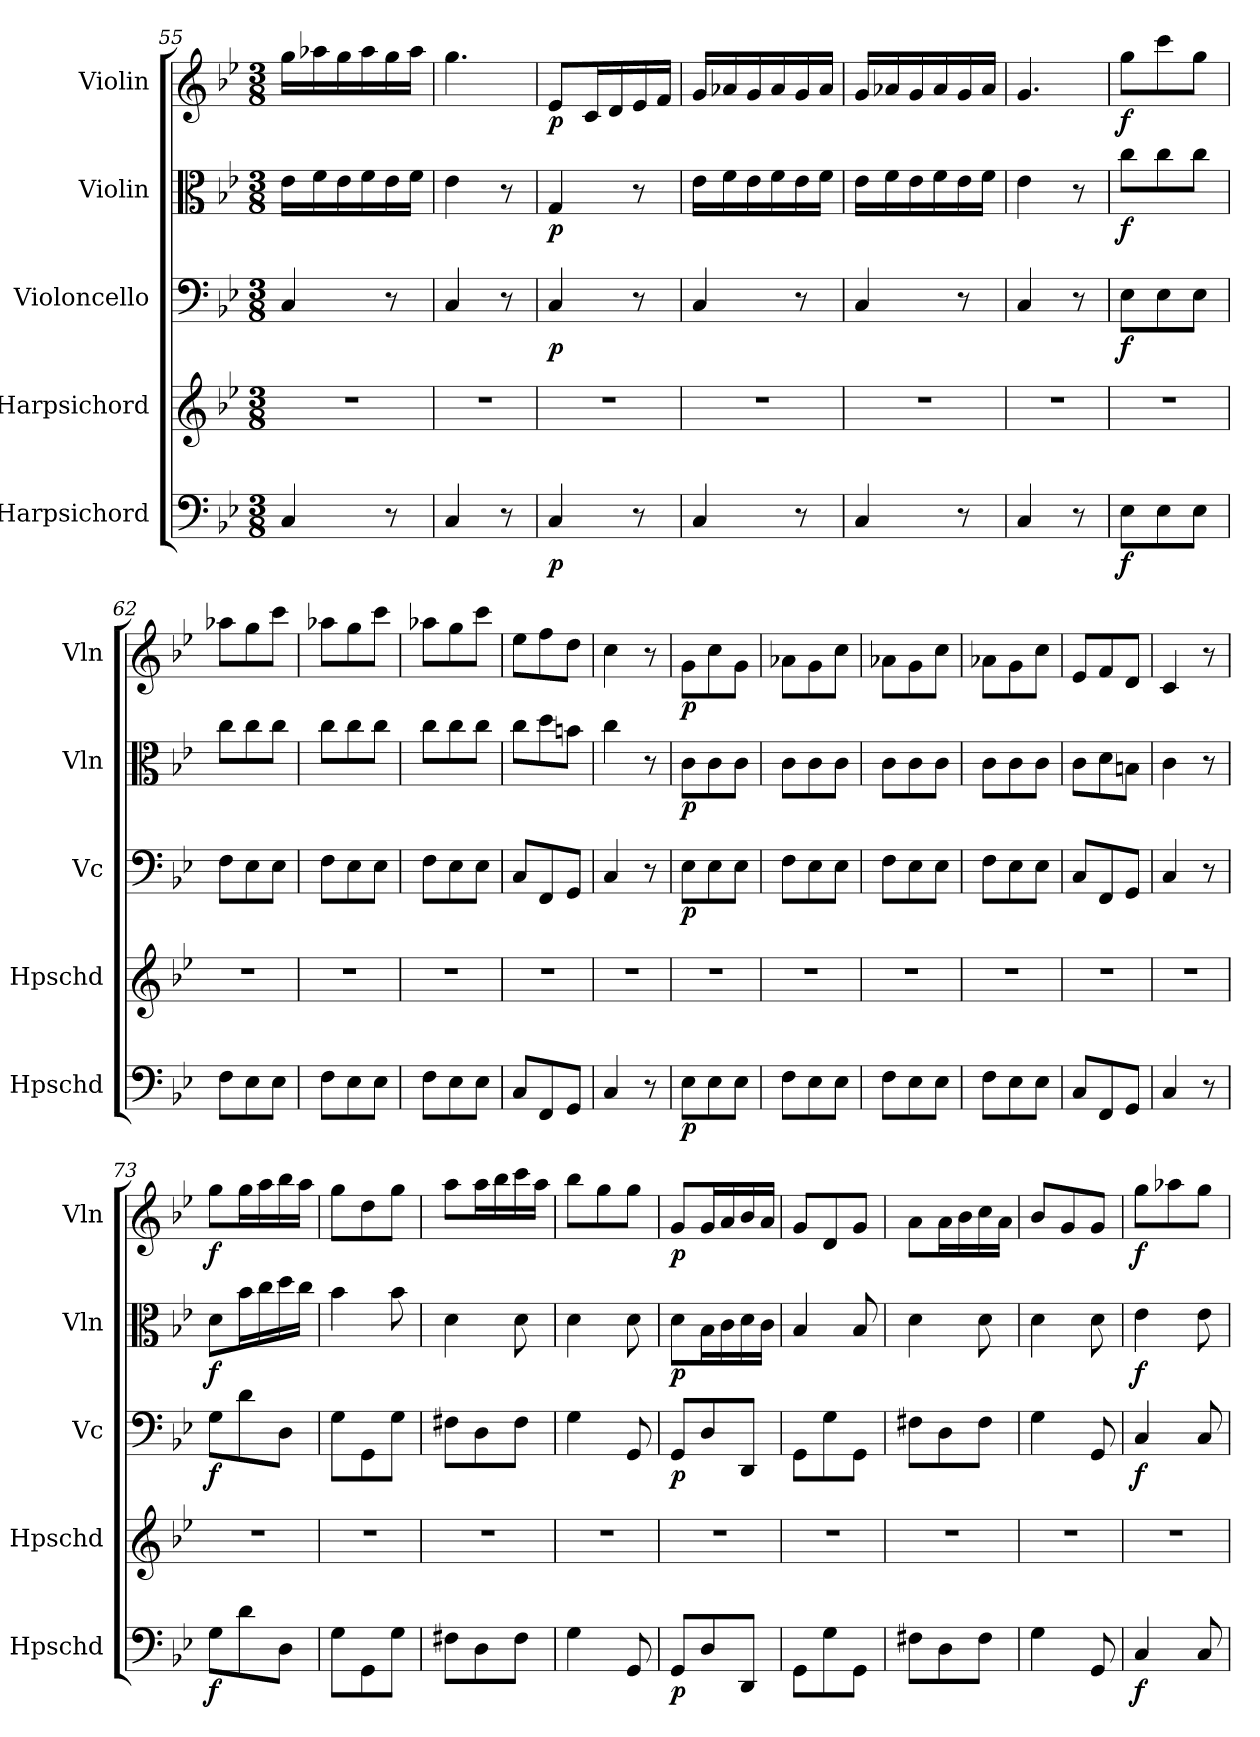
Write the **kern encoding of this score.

**kern	**dynam	**kern	**kern	**dynam	**kern	**dynam	**kern	**dynam
*part5	*part5	*part4	*part3	*part3	*part2	*part2	*part1	*part1
*staff5	*staff5	*staff4	*staff3	*staff3	*staff2	*staff2	*staff1	*staff1
*I"Harpsichord	*	*I"Harpsichord	*I"Violoncello	*	*I"Violin	*	*I"Violin	*
*I'Hpschd	*	*I'Hpschd	*I'Vc	*	*I'Vln	*	*I'Vln	*
*clefF4	*	*clefG2	*clefF4	*	*clefC3	*	*clefG2	*
*k[b-e-]	*	*k[b-e-]	*k[b-e-]	*	*k[b-e-]	*	*k[b-e-]	*
*M3/8	*	*M3/8	*M3/8	*	*M3/8	*	*M3/8	*
=55	=55	=55	=55	=55	=55	=55	=55	=55
4C/	.	4.r	4C/	.	16e-\LL	.	16gg\LL	.
.	.	.	.	.	16f\	.	16aa-X\	.
.	.	.	.	.	16e-\	.	16gg\	.
.	.	.	.	.	16f\	.	16aa-\	.
8r	.	.	8r	.	16e-\	.	16gg\	.
.	.	.	.	.	16f\JJ	.	16aa-\JJ	.
=56	=56	=56	=56	=56	=56	=56	=56	=56
4C/	.	4.r	4C/	.	4e-\	.	4.gg\	.
8r	.	.	8r	.	8r	.	.	.
=57	=57	=57	=57	=57	=57	=57	=57	=57
4C/	p	4.r	4C/	p	4G/	p	8e-/L	p
.	.	.	.	.	.	.	16c/L	.
.	.	.	.	.	.	.	16d/	.
8r	.	.	8r	.	8r	.	16e-/	.
.	.	.	.	.	.	.	16f/JJ	.
=58	=58	=58	=58	=58	=58	=58	=58	=58
4C/	.	4.r	4C/	.	16e-\LL	.	16g/LL	.
.	.	.	.	.	16f\	.	16a-X/	.
.	.	.	.	.	16e-\	.	16g/	.
.	.	.	.	.	16f\	.	16a-/	.
8r	.	.	8r	.	16e-\	.	16g/	.
.	.	.	.	.	16f\JJ	.	16a-/JJ	.
=59	=59	=59	=59	=59	=59	=59	=59	=59
4C/	.	4.r	4C/	.	16e-\LL	.	16g/LL	.
.	.	.	.	.	16f\	.	16a-X/	.
.	.	.	.	.	16e-\	.	16g/	.
.	.	.	.	.	16f\	.	16a-/	.
8r	.	.	8r	.	16e-\	.	16g/	.
.	.	.	.	.	16f\JJ	.	16a-/JJ	.
=60	=60	=60	=60	=60	=60	=60	=60	=60
4C/	.	4.r	4C/	.	4e-\	.	4.g/	.
8r	.	.	8r	.	8r	.	.	.
=61	=61	=61	=61	=61	=61	=61	=61	=61
8E-\L	f	4.r	8E-\L	f	8cc\L	f	8gg\L	f
8E-\	.	.	8E-\	.	8cc\	.	8ccc\	.
8E-\J	.	.	8E-\J	.	8cc\J	.	8gg\J	.
=62	=62	=62	=62	=62	=62	=62	=62	=62
8F\L	.	4.r	8F\L	.	8cc\L	.	8aa-X\L	.
8E-\	.	.	8E-\	.	8cc\	.	8gg\	.
8E-\J	.	.	8E-\J	.	8cc\J	.	8ccc\J	.
=63	=63	=63	=63	=63	=63	=63	=63	=63
8F\L	.	4.r	8F\L	.	8cc\L	.	8aa-X\L	.
8E-\	.	.	8E-\	.	8cc\	.	8gg\	.
8E-\J	.	.	8E-\J	.	8cc\J	.	8ccc\J	.
=64	=64	=64	=64	=64	=64	=64	=64	=64
8F\L	.	4.r	8F\L	.	8cc\L	.	8aa-X\L	.
8E-\	.	.	8E-\	.	8cc\	.	8gg\	.
8E-\J	.	.	8E-\J	.	8cc\J	.	8ccc\J	.
=65	=65	=65	=65	=65	=65	=65	=65	=65
8C/L	.	4.r	8C/L	.	8cc\L	.	8ee-\L	.
8FF/	.	.	8FF/	.	8dd\	.	8ff\	.
8GG/J	.	.	8GG/J	.	8bn\J	.	8dd\J	.
=66	=66	=66	=66	=66	=66	=66	=66	=66
4C/	.	4.r	4C/	.	4cc\	.	4cc\	.
8r	.	.	8r	.	8r	.	8r	.
=67	=67	=67	=67	=67	=67	=67	=67	=67
8E-\L	p	4.r	8E-\L	p	8c\L	p	8g\L	p
8E-\	.	.	8E-\	.	8c\	.	8cc\	.
8E-\J	.	.	8E-\J	.	8c\J	.	8g\J	.
=68	=68	=68	=68	=68	=68	=68	=68	=68
8F\L	.	4.r	8F\L	.	8c\L	.	8a-X\L	.
8E-\	.	.	8E-\	.	8c\	.	8g\	.
8E-\J	.	.	8E-\J	.	8c\J	.	8cc\J	.
=69	=69	=69	=69	=69	=69	=69	=69	=69
8F\L	.	4.r	8F\L	.	8c\L	.	8a-X\L	.
8E-\	.	.	8E-\	.	8c\	.	8g\	.
8E-\J	.	.	8E-\J	.	8c\J	.	8cc\J	.
=70	=70	=70	=70	=70	=70	=70	=70	=70
8F\L	.	4.r	8F\L	.	8c\L	.	8a-X\L	.
8E-\	.	.	8E-\	.	8c\	.	8g\	.
8E-\J	.	.	8E-\J	.	8c\J	.	8cc\J	.
=71	=71	=71	=71	=71	=71	=71	=71	=71
8C/L	.	4.r	8C/L	.	8c\L	.	8e-/L	.
8FF/	.	.	8FF/	.	8d\	.	8f/	.
8GG/J	.	.	8GG/J	.	8Bn\J	.	8d/J	.
=72	=72	=72	=72	=72	=72	=72	=72	=72
4C/	.	4.r	4C/	.	4c\	.	4c/	.
8r	.	.	8r	.	8r	.	8r	.
=73	=73	=73	=73	=73	=73	=73	=73	=73
8G\L	f	4.r	8G\L	f	8d\L	f	8gg\L	f
8d\	.	.	8d\	.	16b-\L	.	16gg\L	.
.	.	.	.	.	16cc\	.	16aa\	.
8D\J	.	.	8D\J	.	16dd\	.	16bb-\	.
.	.	.	.	.	16cc\JJ	.	16aa\JJ	.
=74	=74	=74	=74	=74	=74	=74	=74	=74
8G\L	.	4.r	8G\L	.	4b-\	.	8gg\L	.
8GG\	.	.	8GG\	.	.	.	8dd\	.
8G\J	.	.	8G\J	.	8b-\	.	8gg\J	.
=75	=75	=75	=75	=75	=75	=75	=75	=75
8F#X\L	.	4.r	8F#X\L	.	4d\	.	8aa\L	.
8D\	.	.	8D\	.	.	.	16aa\L	.
.	.	.	.	.	.	.	16bb-\	.
8F#\J	.	.	8F#\J	.	8d\	.	16ccc\	.
.	.	.	.	.	.	.	16aa\JJ	.
=76	=76	=76	=76	=76	=76	=76	=76	=76
4G\	.	4.r	4G\	.	4d\	.	8bb-\L	.
.	.	.	.	.	.	.	8gg\	.
8GG/	.	.	8GG/	.	8d\	.	8gg\J	.
=77	=77	=77	=77	=77	=77	=77	=77	=77
8GG/L	p	4.r	8GG/L	p	8d\L	p	8g/L	p
8D/	.	.	8D/	.	16B-\L	.	16g/L	.
.	.	.	.	.	16c\	.	16a/	.
8DD/J	.	.	8DD/J	.	16d\	.	16b-/	.
.	.	.	.	.	16c\JJ	.	16a/JJ	.
=78	=78	=78	=78	=78	=78	=78	=78	=78
8GG\L	.	4.r	8GG\L	.	4B-/	.	8g/L	.
8G\	.	.	8G\	.	.	.	8d/	.
8GG\J	.	.	8GG\J	.	8B-/	.	8g/J	.
=79	=79	=79	=79	=79	=79	=79	=79	=79
8F#X\L	.	4.r	8F#X\L	.	4d\	.	8a\L	.
8D\	.	.	8D\	.	.	.	16a\L	.
.	.	.	.	.	.	.	16b-\	.
8F#\J	.	.	8F#\J	.	8d\	.	16cc\	.
.	.	.	.	.	.	.	16a\JJ	.
=80	=80	=80	=80	=80	=80	=80	=80	=80
4G\	.	4.r	4G\	.	4d\	.	8b-/L	.
.	.	.	.	.	.	.	8g/	.
8GG/	.	.	8GG/	.	8d\	.	8g/J	.
=81	=81	=81	=81	=81	=81	=81	=81	=81
4C/	f	4.r	4C/	f	4e-\	f	8gg\L	f
.	.	.	.	.	.	.	8aa-X\	.
8C/	.	.	8C/	.	8e-\	.	8gg\J	.
=	=	=	=	=	=	=	=	=
*-	*-	*-	*-	*-	*-	*-	*-	*-
